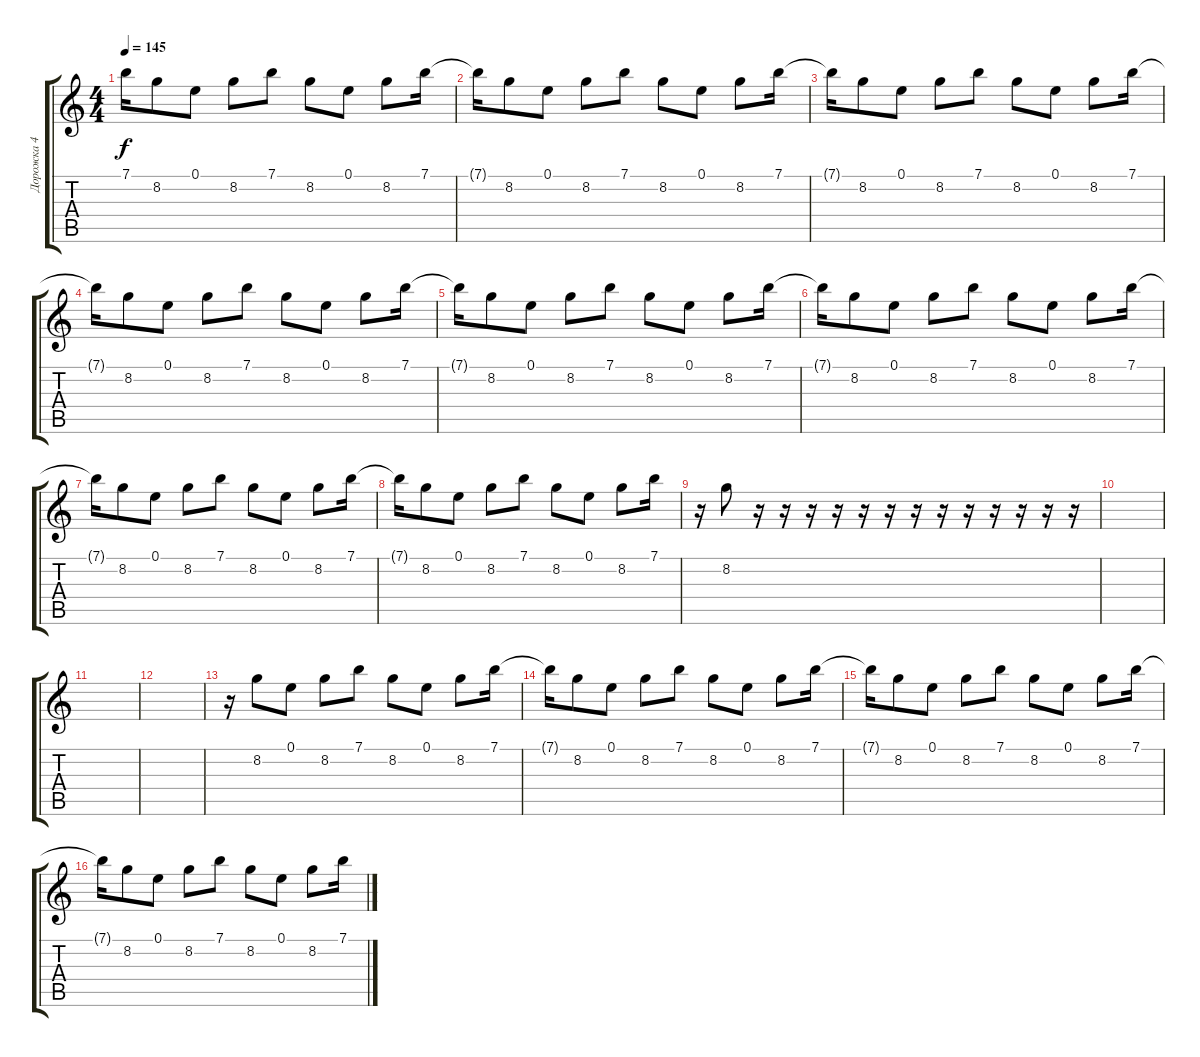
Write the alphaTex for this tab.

\track ("Дорожка 4" "Дорожка 4") {instrument acousticguitarsteel}
\staff {score tabs}
\tuning (E4 B3 G3 D3 A2 E2) {hide}
\ts (4 4)
\tempo 145
\clef g2
\ks c
7.1{t}.16{dy f} 8.2.8 0.1.8 8.2.8 7.1.8 8.2.8 0.1.8 8.2.8 7.1.16 |
7.1{t}.16 8.2.8 0.1.8 8.2.8 7.1.8 8.2.8 0.1.8 8.2.8 7.1.16 |
7.1{t}.16 8.2.8 0.1.8 8.2.8 7.1.8 8.2.8 0.1.8 8.2.8 7.1.16 |
7.1{t}.16 8.2.8 0.1.8 8.2.8 7.1.8 8.2.8 0.1.8 8.2.8 7.1.16 |
7.1{t}.16 8.2.8 0.1.8 8.2.8 7.1.8 8.2.8 0.1.8 8.2.8 7.1.16 |
7.1{t}.16 8.2.8 0.1.8 8.2.8 7.1.8 8.2.8 0.1.8 8.2.8 7.1.16 |
7.1{t}.16 8.2.8 0.1.8 8.2.8 7.1.8 8.2.8 0.1.8 8.2.8 7.1.16 |
7.1{t}.16 8.2.8 0.1.8 8.2.8 7.1.8 8.2.8 0.1.8 8.2.8 7.1.16 |
r.16 8.2.8 r.16 r.16 r.16 r.16 r.16 r.16 r.16 r.16 r.16 r.16 r.16 r.16 r.16 |
|
|
|
r.16 8.2.8 0.1.8 8.2.8 7.1.8 8.2.8 0.1.8 8.2.8 7.1.16 |
7.1{t}.16 8.2.8 0.1.8 8.2.8 7.1.8 8.2.8 0.1.8 8.2.8 7.1.16 |
7.1{t}.16 8.2.8 0.1.8 8.2.8 7.1.8 8.2.8 0.1.8 8.2.8 7.1.16 |
7.1{t}.16 8.2.8 0.1.8 8.2.8 7.1.8 8.2.8 0.1.8 8.2.8 7.1.16
